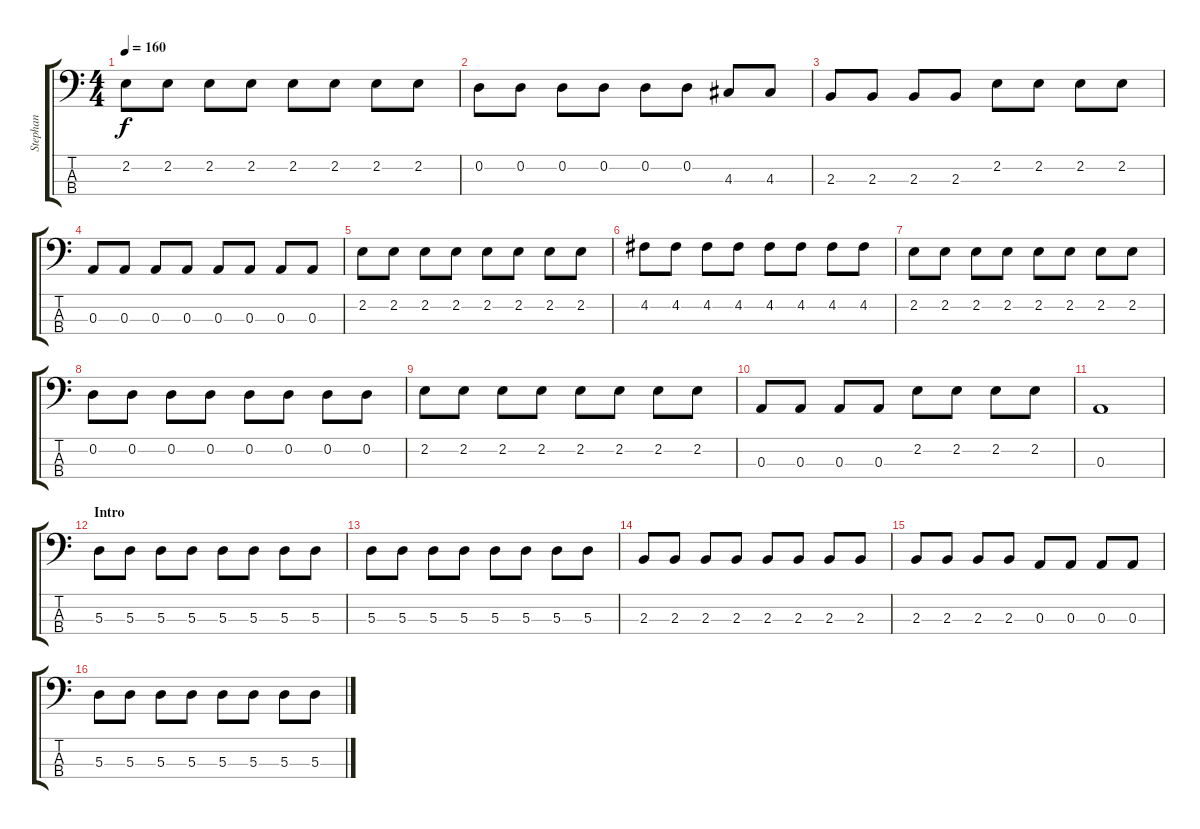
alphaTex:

\track ("Stephan" "Stephan") {instrument electricbasspick}
\staff {score tabs}
\tuning (G2 D2 A1 E1) {hide}
\ts (4 4)
\tempo 160
\clef f4
\ks c
2.2.8{dy f} 2.2.8 2.2.8 2.2.8 2.2.8 2.2.8 2.2.8 2.2.8 |
0.2.8 0.2.8 0.2.8 0.2.8 0.2.8 0.2.8 4.3.8 4.3.8 |
2.3.8 2.3.8 2.3.8 2.3.8 2.2.8 2.2.8 2.2.8 2.2.8 |
0.3.8 0.3.8 0.3.8 0.3.8 0.3.8 0.3.8 0.3.8 0.3.8 |
2.2.8 2.2.8 2.2.8 2.2.8 2.2.8 2.2.8 2.2.8 2.2.8 |
4.2.8 4.2.8 4.2.8 4.2.8 4.2.8 4.2.8 4.2.8 4.2.8 |
2.2.8 2.2.8 2.2.8 2.2.8 2.2.8 2.2.8 2.2.8 2.2.8 |
0.2.8 0.2.8 0.2.8 0.2.8 0.2.8 0.2.8 0.2.8 0.2.8 |
2.2.8 2.2.8 2.2.8 2.2.8 2.2.8 2.2.8 2.2.8 2.2.8 |
0.3.8 0.3.8 0.3.8 0.3.8 2.2.8 2.2.8 2.2.8 2.2.8 |
0.3.1 |
\section ("" "Intro")
5.3.8 5.3.8 5.3.8 5.3.8 5.3.8 5.3.8 5.3.8 5.3.8 |
5.3.8 5.3.8 5.3.8 5.3.8 5.3.8 5.3.8 5.3.8 5.3.8 |
2.3.8 2.3.8 2.3.8 2.3.8 2.3.8 2.3.8 2.3.8 2.3.8 |
2.3.8 2.3.8 2.3.8 2.3.8 0.3.8 0.3.8 0.3.8 0.3.8 |
5.3.8 5.3.8 5.3.8 5.3.8 5.3.8 5.3.8 5.3.8 5.3.8
